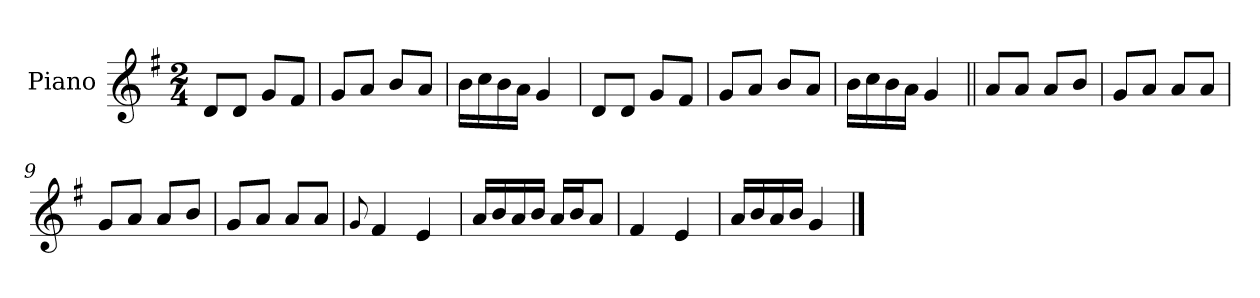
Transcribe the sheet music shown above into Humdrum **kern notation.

**kern
*part1
*staff1
*I"Piano
*I'Pno.
*clefG2
*k[f#]
*M2/4
=1
8d/L
8d/J
8g/L
8f#/J
=2
8g/L
8a/J
8b/L
8a/J
=3
16b\LL
16cc\
16b\
16a\JJ
4g/
=4
8d/L
8d/J
8g/L
8f#/J
=5
8g/L
8a/J
8b/L
8a/J
=6
16b\LL
16cc\
16b\
16a\JJ
4g/
=7||
8a/L
8a/J
8a/L
8b/J
=8
8g/L
8a/J
8a/L
8a/J
!!LO:LB:g=z
=9
8g/L
8a/J
8a/L
8b/J
=10
8g/L
8a/J
8a/L
8a/J
=11
8qqg/
4f#/
4e/
=12
16a/LL
16b/
16a/
16b/JJ
16a/LL
16b/J
8a/J
=13
4f#/
4e/
=14
16a/LL
16b/
16a/
16b/JJ
4g/
==
*-
